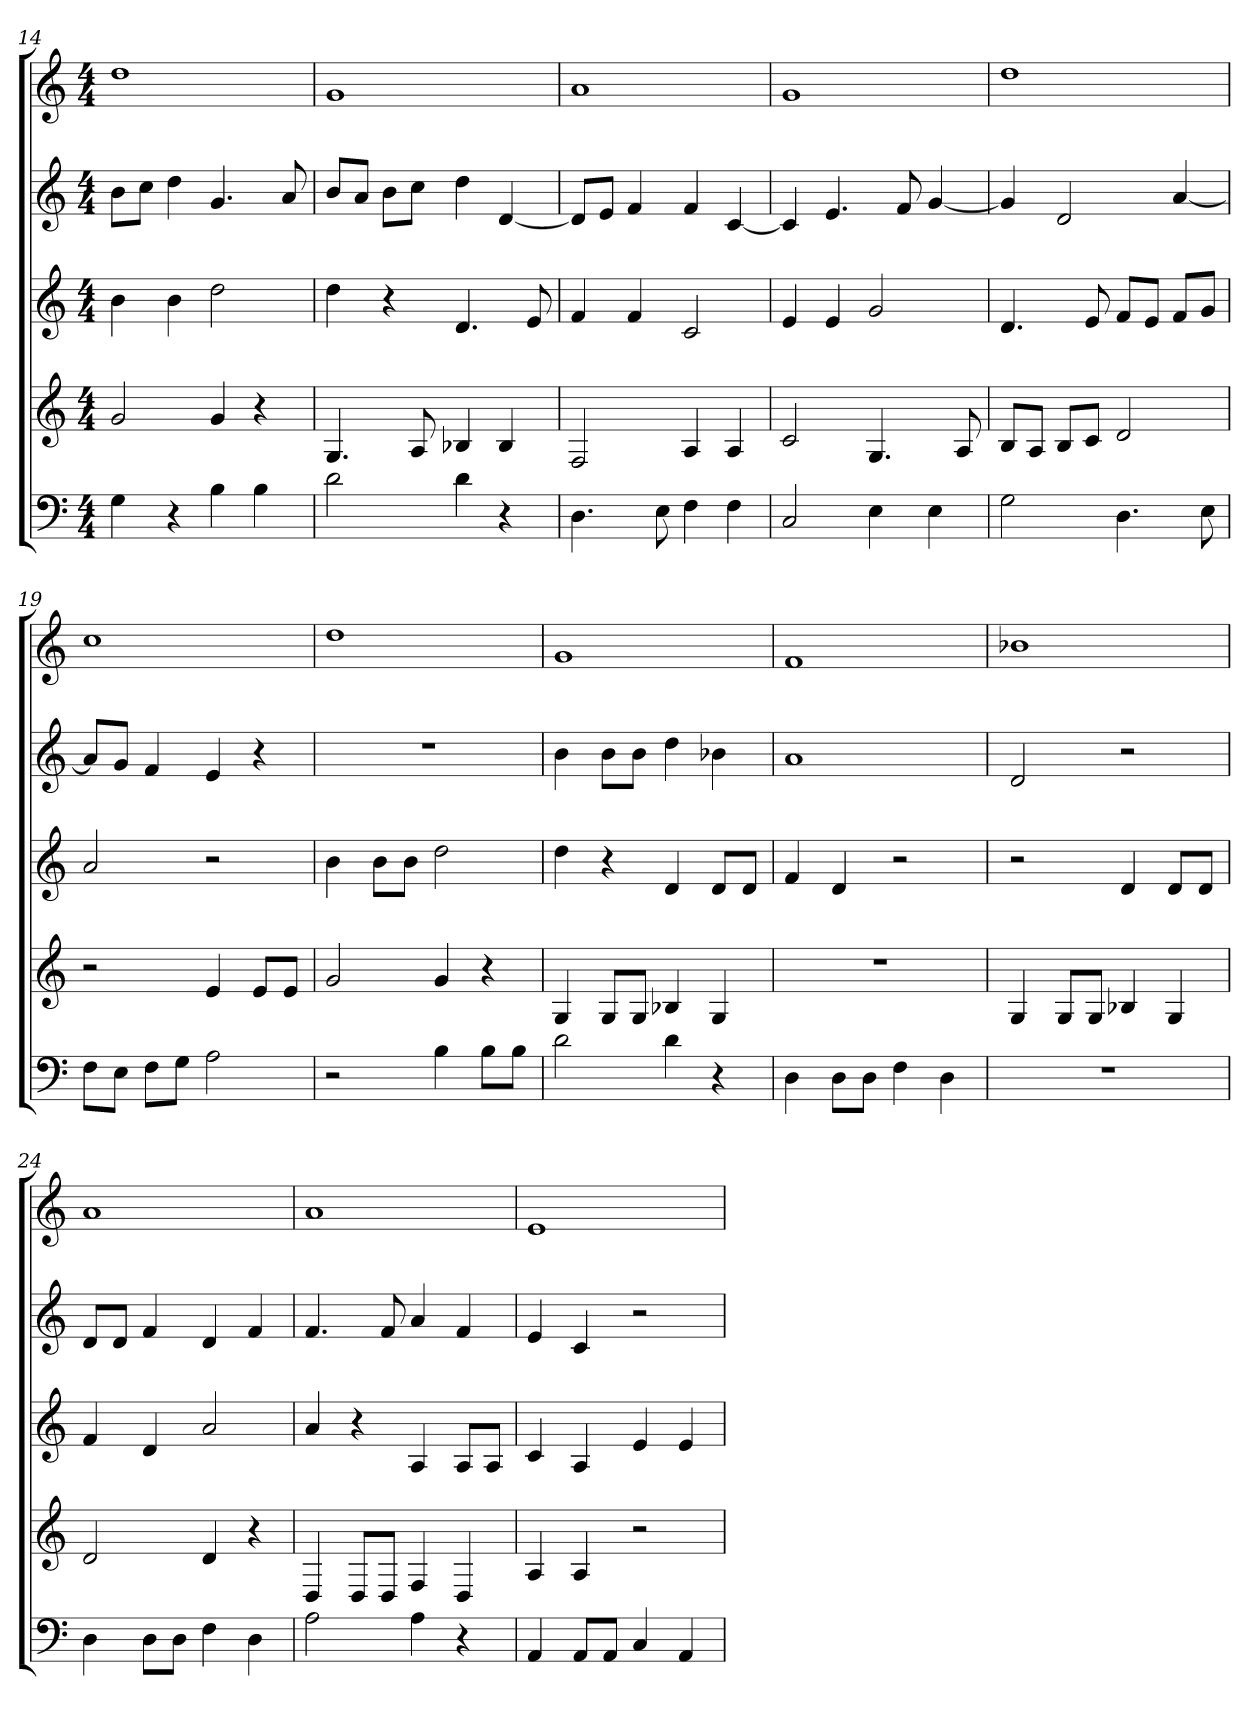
**kern	**kern	**kern	**kern	**kern
*part5	*part4	*part3	*part2	*part1
*staff5	*staff4	*staff3	*staff2	*staff1
*k[]	*k[]	*k[]	*k[]	*k[]
*M4/4	*M4/4	*M4/4	*M4/4	*M4/4
=14	=14	=14	=14	=14
4G	2g	4b	8bL	1dd
.	.	.	8ccJ	.
4r	.	4b	4dd	.
4B	4g	2dd	4.g	.
4B	4r	.	.	.
.	.	.	8a	.
=15	=15	=15	=15	=15
2d	4.G	4dd	8bL	1g
.	.	.	8aJ	.
.	.	4r	8bL	.
.	8A	.	8ccJ	.
4d	4B-X	4.d	4dd	.
4r	4B-	.	[4d	.
.	.	8e	.	.
=16	=16	=16	=16	=16
4.D	2F	4f	8dL]	1a
.	.	.	8eJ	.
.	.	4f	4f	.
8E	.	.	.	.
4F	4A	2c	4f	.
4F	4A	.	[4c	.
=17	=17	=17	=17	=17
2C	2c	4e	4c]	1g
.	.	4e	4.e	.
4E	4.G	2g	.	.
.	.	.	8f	.
4E	.	.	[4g	.
.	8A	.	.	.
=18	=18	=18	=18	=18
2G	8BL	4.d	4g]	1dd
.	8AJ	.	.	.
.	8BL	.	2d	.
.	8cJ	8e	.	.
4.D	2d	8fL	.	.
.	.	8eJ	.	.
.	.	8fL	[4a	.
8E	.	8gJ	.	.
=19	=19	=19	=19	=19
8FL	2r	2a	8aL]	1cc
8EJ	.	.	8gJ	.
8FL	.	.	4f	.
8GJ	.	.	.	.
2A	4e	2r	4e	.
.	8eL	.	4r	.
.	8eJ	.	.	.
=20	=20	=20	=20	=20
2r	2g	4b	1r	1dd
.	.	8bL	.	.
.	.	8bJ	.	.
4B	4g	2dd	.	.
8BL	4r	.	.	.
8BJ	.	.	.	.
=21	=21	=21	=21	=21
2d	4G	4dd	4b	1g
.	8GL	4r	8bL	.
.	8GJ	.	8bJ	.
4d	4B-X	4d	4dd	.
4r	4G	8dL	4b-X	.
.	.	8dJ	.	.
=22	=22	=22	=22	=22
4D	1r	4f	1a	1f
8DL	.	4d	.	.
8DJ	.	.	.	.
4F	.	2r	.	.
4D	.	.	.	.
=23	=23	=23	=23	=23
1r	4G	2r	2d	1b-X
.	8GL	.	.	.
.	8GJ	.	.	.
.	4B-X	4d	2r	.
.	4G	8dL	.	.
.	.	8dJ	.	.
=24	=24	=24	=24	=24
4D	2d	4f	8dL	1a
.	.	.	8dJ	.
8DL	.	4d	4f	.
8DJ	.	.	.	.
4F	4d	2a	4d	.
4D	4r	.	4f	.
=25	=25	=25	=25	=25
2A	4D	4a	4.f	1a
.	8DL	4r	.	.
.	8DJ	.	8f	.
4A	4F	4A	4a	.
4r	4D	8AL	4f	.
.	.	8AJ	.	.
=26	=26	=26	=26	=26
4AA	4A	4c	4e	1e
8AAL	4A	4A	4c	.
8AAJ	.	.	.	.
4C	2r	4e	2r	.
4AA	.	4e	.	.
=	=	=	=	=
*-	*-	*-	*-	*-
